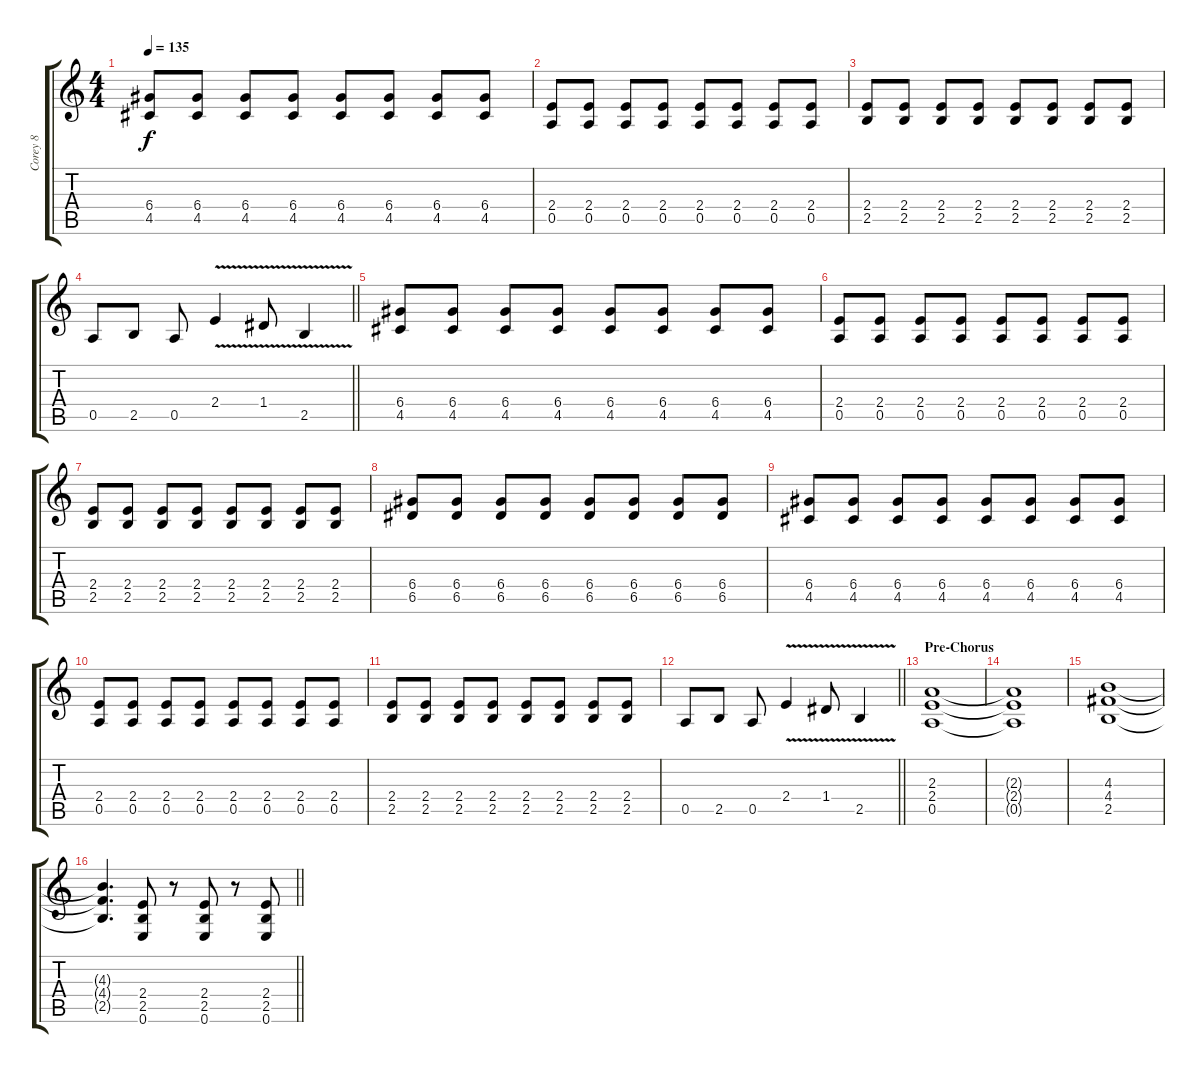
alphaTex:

\track ("Corey 8" "Corey 8") {instrument overdrivenguitar}
\staff {score tabs}
\tuning (E4 B3 G3 D3 A2 E2) {hide}
\ts (4 4)
\tempo 135
\clef g2
\ks c
(6.4 4.5).8{dy f instrument overdrivenguitar} (6.4 4.5).8 (6.4 4.5).8 (6.4 4.5).8 (6.4 4.5).8 (6.4 4.5).8 (6.4 4.5).8 (6.4 4.5).8 |
(2.4 0.5).8 (2.4 0.5).8 (2.4 0.5).8 (2.4 0.5).8 (2.4 0.5).8 (2.4 0.5).8 (2.4 0.5).8 (2.4 0.5).8 |
(2.4 2.5).8 (2.4 2.5).8 (2.4 2.5).8 (2.4 2.5).8 (2.4 2.5).8 (2.4 2.5).8 (2.4 2.5).8 (2.4 2.5).8 |
\barLineRight lightlight
0.5.8 2.5.8 0.5.8 2.4{v}.4 1.4{v}.8 2.5{v}.4 |
(6.4 4.5).8{instrument overdrivenguitar} (6.4 4.5).8 (6.4 4.5).8 (6.4 4.5).8 (6.4 4.5).8 (6.4 4.5).8 (6.4 4.5).8 (6.4 4.5).8 |
(2.4 0.5).8 (2.4 0.5).8 (2.4 0.5).8 (2.4 0.5).8 (2.4 0.5).8 (2.4 0.5).8 (2.4 0.5).8 (2.4 0.5).8 |
(2.4 2.5).8 (2.4 2.5).8 (2.4 2.5).8 (2.4 2.5).8 (2.4 2.5).8 (2.4 2.5).8 (2.4 2.5).8 (2.4 2.5).8 |
(6.4 6.5).8 (6.4 6.5).8 (6.4 6.5).8 (6.4 6.5).8 (6.4 6.5).8 (6.4 6.5).8 (6.4 6.5).8 (6.4 6.5).8 |
(6.4 4.5).8{instrument overdrivenguitar} (6.4 4.5).8 (6.4 4.5).8 (6.4 4.5).8 (6.4 4.5).8 (6.4 4.5).8 (6.4 4.5).8 (6.4 4.5).8 |
(2.4 0.5).8 (2.4 0.5).8 (2.4 0.5).8 (2.4 0.5).8 (2.4 0.5).8 (2.4 0.5).8 (2.4 0.5).8 (2.4 0.5).8 |
(2.4 2.5).8 (2.4 2.5).8 (2.4 2.5).8 (2.4 2.5).8 (2.4 2.5).8 (2.4 2.5).8 (2.4 2.5).8 (2.4 2.5).8 |
\barLineRight lightlight
0.5.8 2.5.8 0.5.8 2.4{v}.4 1.4{v}.8 2.5{v}.4 |
\section ("" "Pre-Chorus")
(2.3 2.4 0.5).1 |
(2.3{t} 2.4{t} 0.5{t}).1 |
(4.3 4.4 2.5).1 |
\barLineRight lightlight
(4.3{t} 4.4{t} 2.5{t}).4{d} (2.4 2.5 0.6).8 r.8 (2.4 2.5 0.6).8 r.8 (2.4 2.5 0.6).8
